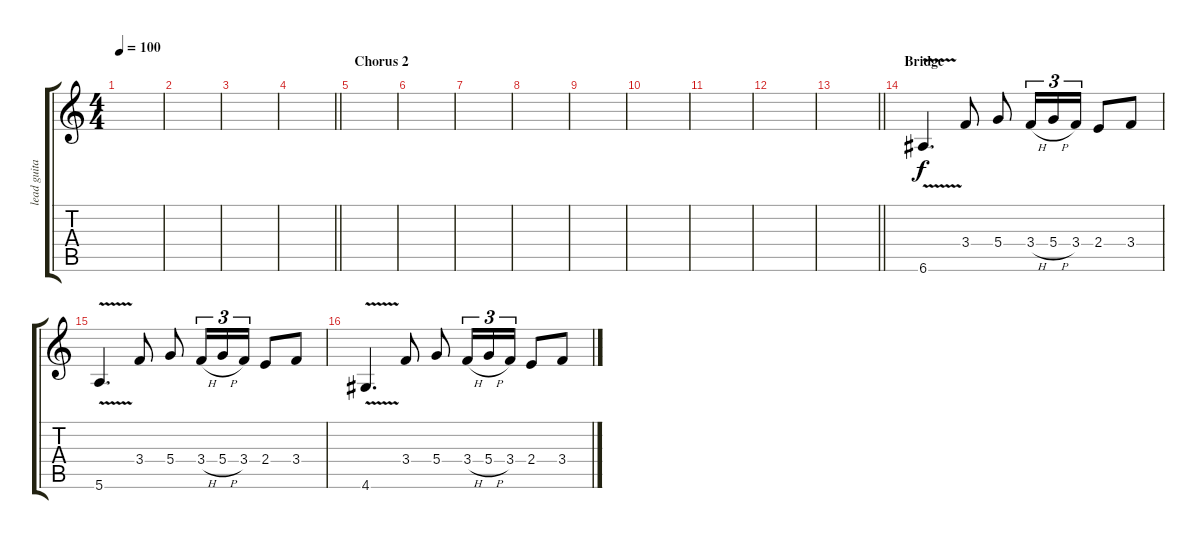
\track ("lead guitar" "lead guita") {instrument overdrivenguitar}
\staff {score tabs}
\tuning (E4 B3 G3 D3 A2 E2) {hide}
\ts (4 4)
\tempo 100
\clef g2
\ks c
|
|
|
\barLineRight lightlight
|
\section ("" "Chorus 2")
|
|
|
|
|
|
|
|
\barLineRight lightlight
|
\section ("" "Bridge")
6.6{v}.4{d} 3.4.8 5.4.8 3.4{h}.16{tu (3 2)} 5.4{h}.16{tu (3 2)} 3.4.16{tu (3 2)} 2.4.8 3.4.8 |
5.6{v}.4{d} 3.4.8 5.4.8 3.4{h}.16{tu (3 2)} 5.4{h}.16{tu (3 2)} 3.4.16{tu (3 2)} 2.4.8 3.4.8 |
4.6{v}.4{d} 3.4.8 5.4.8 3.4{h}.16{tu (3 2)} 5.4{h}.16{tu (3 2)} 3.4.16{tu (3 2)} 2.4.8 3.4.8
